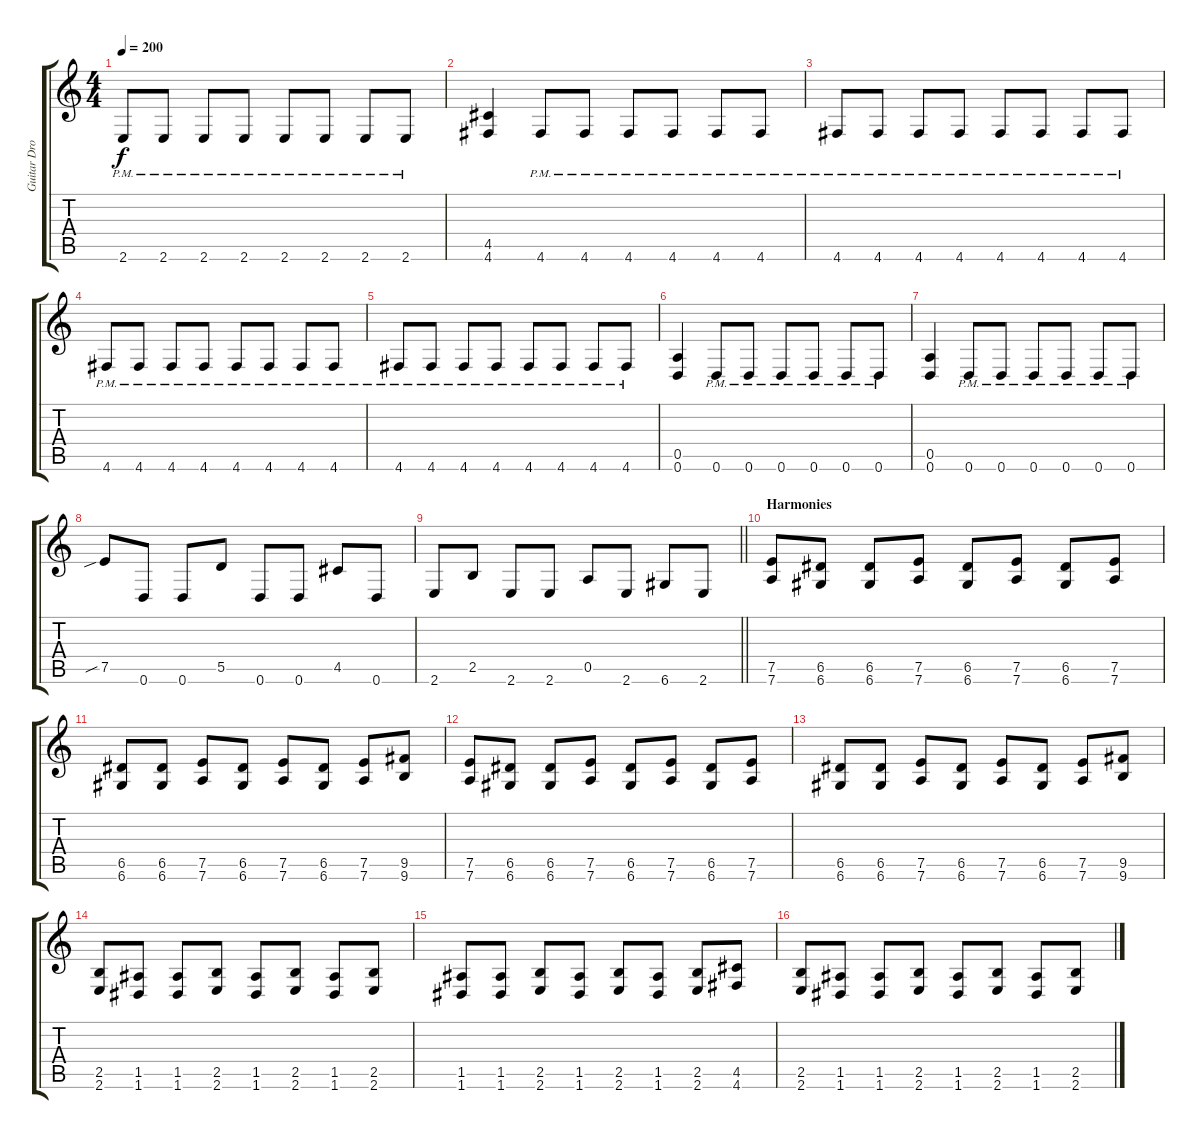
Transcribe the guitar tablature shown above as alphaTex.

\track ("Guitar DropD" "Guitar Dro") {instrument distortionguitar}
\staff {score tabs}
\tuning (E4 B3 G3 D3 A2 D2) {hide}
\ts (4 4)
\tempo 200
\clef g2
\ks c
2.6{pm}.8{dy f} 2.6{pm}.8 2.6{pm}.8 2.6{pm}.8 2.6{pm}.8 2.6{pm}.8 2.6{pm}.8 2.6{pm}.8 |
(4.5 4.6).4 4.6{pm}.8 4.6{pm}.8 4.6{pm}.8 4.6{pm}.8 4.6{pm}.8 4.6{pm}.8 |
4.6{pm}.8 4.6{pm}.8 4.6{pm}.8 4.6{pm}.8 4.6{pm}.8 4.6{pm}.8 4.6{pm}.8 4.6{pm}.8 |
4.6{pm}.8 4.6{pm}.8 4.6{pm}.8 4.6{pm}.8 4.6{pm}.8 4.6{pm}.8 4.6{pm}.8 4.6{pm}.8 |
4.6{pm}.8 4.6{pm}.8 4.6{pm}.8 4.6{pm}.8 4.6{pm}.8 4.6{pm}.8 4.6{pm}.8 4.6{pm}.8 |
(0.5 0.6).4 0.6{pm}.8 0.6{pm}.8 0.6{pm}.8 0.6{pm}.8 0.6{pm}.8 0.6{pm}.8 |
(0.5 0.6).4 0.6{pm}.8 0.6{pm}.8 0.6{pm}.8 0.6{pm}.8 0.6{pm}.8 0.6{pm}.8 |
7.5{sib}.8 0.6.8 0.6.8 5.5.8 0.6.8 0.6.8 4.5.8 0.6.8 |
\barLineRight lightlight
2.6.8 2.5.8 2.6.8 2.6.8 0.5.8 2.6.8 6.6.8 2.6.8 |
\section ("" "Harmonies")
(7.5 7.6).8 (6.5 6.6).8 (6.5 6.6).8 (7.5 7.6).8 (6.5 6.6).8 (7.5 7.6).8 (6.5 6.6).8 (7.5 7.6).8 |
(6.5 6.6).8 (6.5 6.6).8 (7.5 7.6).8 (6.5 6.6).8 (7.5 7.6).8 (6.5 6.6).8 (7.5 7.6).8 (9.5 9.6).8 |
(7.5 7.6).8 (6.5 6.6).8 (6.5 6.6).8 (7.5 7.6).8 (6.5 6.6).8 (7.5 7.6).8 (6.5 6.6).8 (7.5 7.6).8 |
(6.5 6.6).8 (6.5 6.6).8 (7.5 7.6).8 (6.5 6.6).8 (7.5 7.6).8 (6.5 6.6).8 (7.5 7.6).8 (9.5 9.6).8 |
(2.5 2.6).8 (1.5 1.6).8 (1.5 1.6).8 (2.5 2.6).8 (1.5 1.6).8 (2.5 2.6).8 (1.5 1.6).8 (2.5 2.6).8 |
(1.5 1.6).8 (1.5 1.6).8 (2.5 2.6).8 (1.5 1.6).8 (2.5 2.6).8 (1.5 1.6).8 (2.5 2.6).8 (4.5 4.6).8 |
(2.5 2.6).8 (1.5 1.6).8 (1.5 1.6).8 (2.5 2.6).8 (1.5 1.6).8 (2.5 2.6).8 (1.5 1.6).8 (2.5 2.6).8
